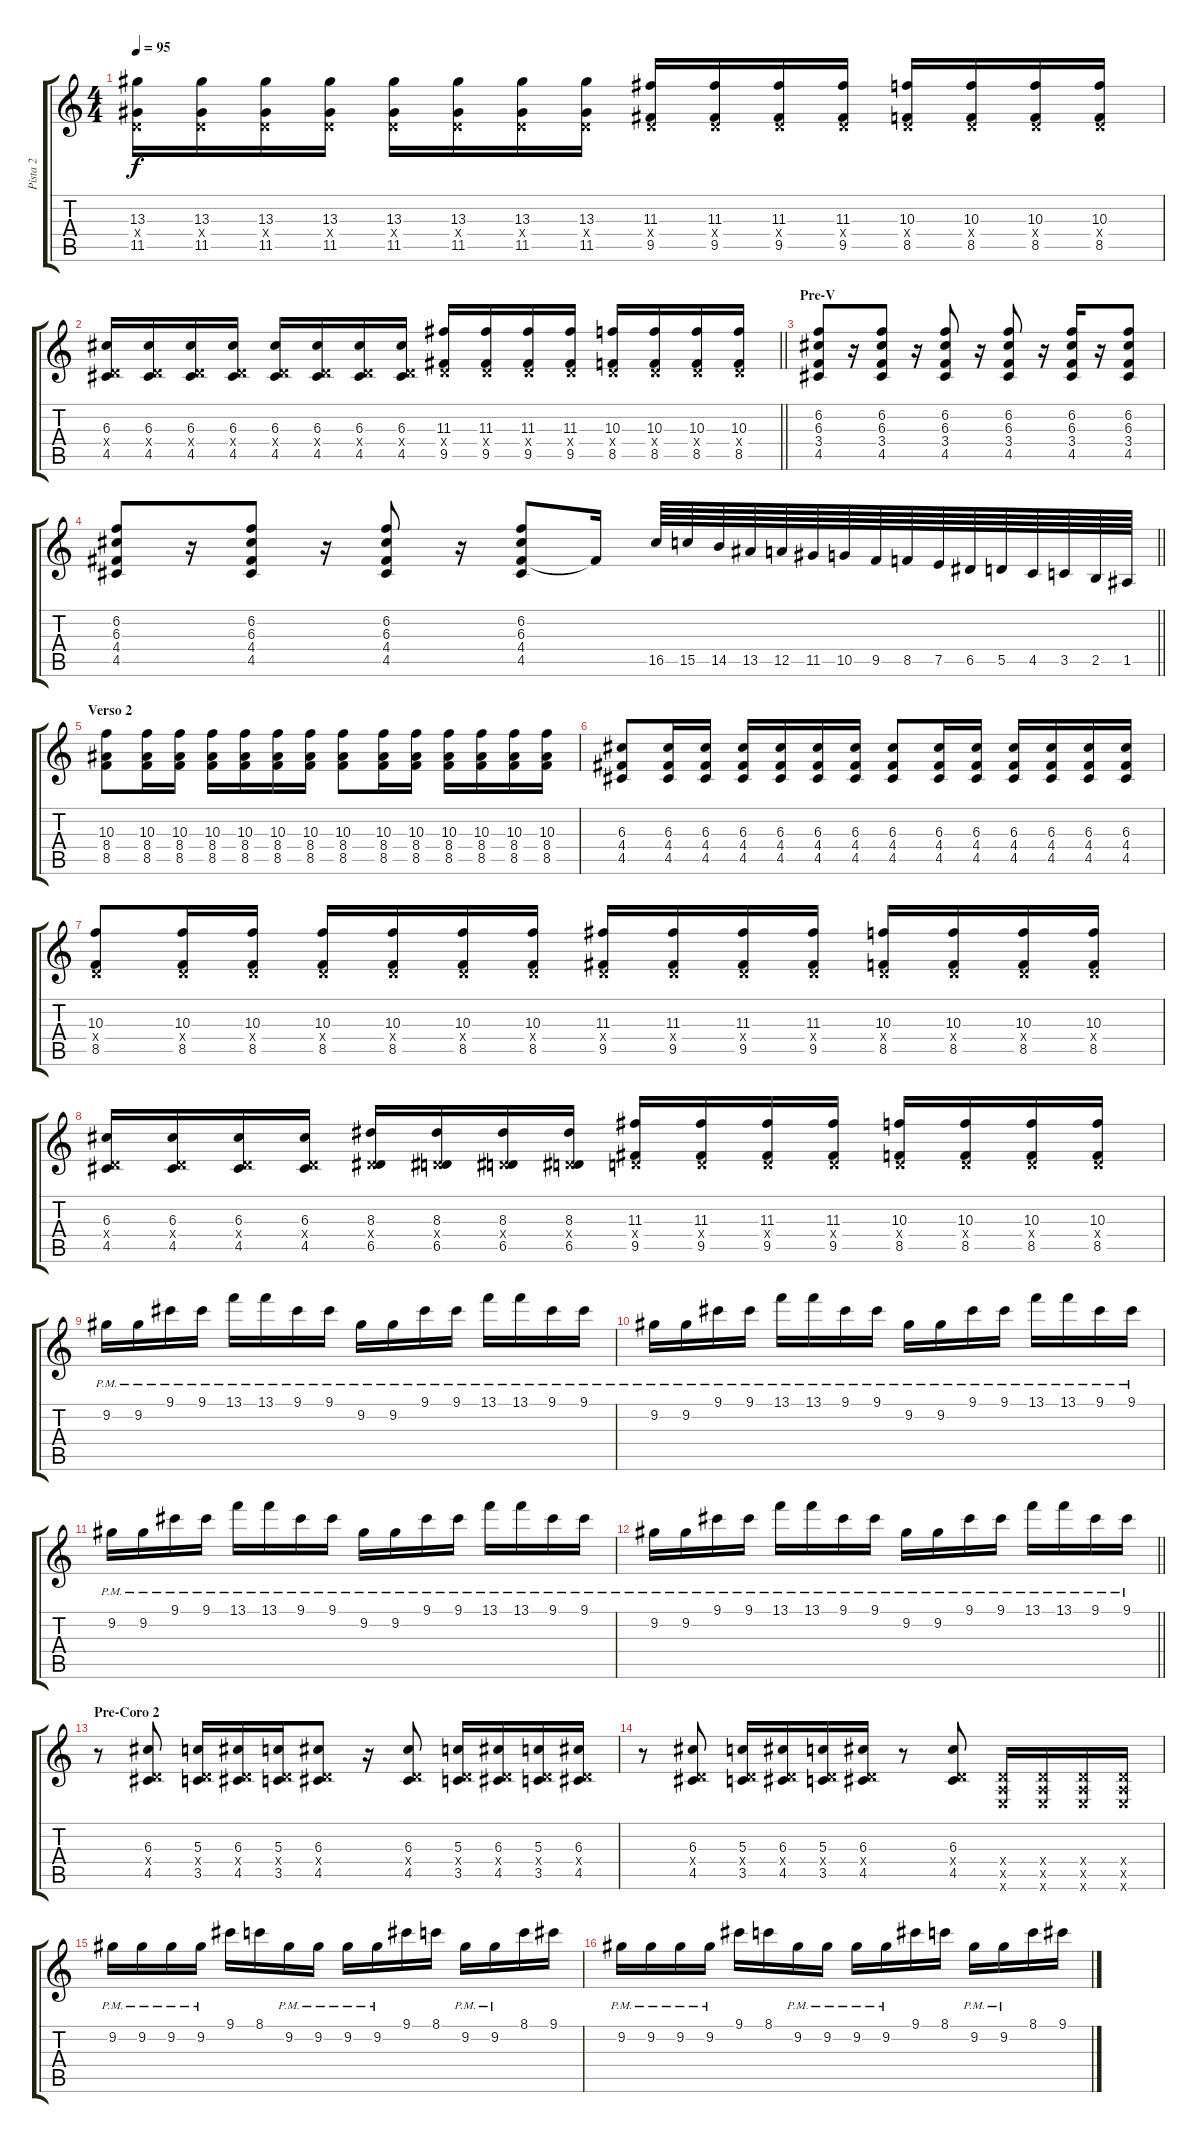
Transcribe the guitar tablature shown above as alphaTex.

\track ("Pista 2" "Pista 2") {instrument distortionguitar}
\staff {score tabs}
\tuning (E4 B3 G3 D3 A2 E2) {hide}
\ts (4 4)
\tempo 95
\clef g2
\ks c
(13.3 0.4{x} 11.5).16{dy f} (13.3 0.4{x} 11.5).16 (13.3 0.4{x} 11.5).16 (13.3 0.4{x} 11.5).16 (13.3 0.4{x} 11.5).16 (13.3 0.4{x} 11.5).16 (13.3 0.4{x} 11.5).16 (13.3 0.4{x} 11.5).16 (11.3 0.4{x} 9.5).16 (11.3 0.4{x} 9.5).16 (11.3 0.4{x} 9.5).16 (11.3 0.4{x} 9.5).16 (10.3 0.4{x} 8.5).16 (10.3 0.4{x} 8.5).16 (10.3 0.4{x} 8.5).16 (10.3 0.4{x} 8.5).16 |
\barLineRight lightlight
(6.3 0.4{x} 4.5).16 (6.3 0.4{x} 4.5).16 (6.3 0.4{x} 4.5).16 (6.3 0.4{x} 4.5).16 (6.3 0.4{x} 4.5).16 (6.3 0.4{x} 4.5).16 (6.3 0.4{x} 4.5).16 (6.3 0.4{x} 4.5).16 (11.3 0.4{x} 9.5).16 (11.3 0.4{x} 9.5).16 (11.3 0.4{x} 9.5).16 (11.3 0.4{x} 9.5).16 (10.3 0.4{x} 8.5).16 (10.3 0.4{x} 8.5).16 (10.3 0.4{x} 8.5).16 (10.3 0.4{x} 8.5).16 |
\section ("" "Pre-V")
(6.2 6.3 3.4 4.5).8 r.16 (6.2 6.3 3.4 4.5).8 r.16 (6.2 6.3 3.4 4.5).8 r.16 (6.2 6.3 3.4 4.5).8 r.16 (6.2 6.3 3.4 4.5).16 r.16 (6.2 6.3 3.4 4.5).8 |
\barLineRight lightlight
(6.2 6.3 4.4 4.5).8 r.16 (6.2 6.3 4.4 4.5).8 r.16 (6.2 6.3 4.4 4.5).8 r.16 (6.2 6.3 4.4 4.5).8 4.4{t}.16 16.5.64 15.5.64 14.5.64 13.5.64 12.5.64 11.5.64 10.5.64 9.5.64 8.5.64 7.5.64 6.5.64 5.5.64 4.5.64 3.5.64 2.5.64 1.5.64 |
\section ("" "Verso 2")
(10.3 8.4 8.5).8 (10.3 8.4 8.5).16 (10.3 8.4 8.5).16 (10.3 8.4 8.5).16 (10.3 8.4 8.5).16 (10.3 8.4 8.5).16 (10.3 8.4 8.5).16 (10.3 8.4 8.5).8 (10.3 8.4 8.5).16 (10.3 8.4 8.5).16 (10.3 8.4 8.5).16 (10.3 8.4 8.5).16 (10.3 8.4 8.5).16 (10.3 8.4 8.5).16 |
(6.3 4.4 4.5).8 (6.3 4.4 4.5).16 (6.3 4.4 4.5).16 (6.3 4.4 4.5).16 (6.3 4.4 4.5).16 (6.3 4.4 4.5).16 (6.3 4.4 4.5).16 (6.3 4.4 4.5).8 (6.3 4.4 4.5).16 (6.3 4.4 4.5).16 (6.3 4.4 4.5).16 (6.3 4.4 4.5).16 (6.3 4.4 4.5).16 (6.3 4.4 4.5).16 |
(10.3 0.4{x} 8.5).8 (10.3 0.4{x} 8.5).16 (10.3 0.4{x} 8.5).16 (10.3 0.4{x} 8.5).16 (10.3 0.4{x} 8.5).16 (10.3 0.4{x} 8.5).16 (10.3 0.4{x} 8.5).16 (11.3 0.4{x} 9.5).16 (11.3 0.4{x} 9.5).16 (11.3 0.4{x} 9.5).16 (11.3 0.4{x} 9.5).16 (10.3 0.4{x} 8.5).16 (10.3 0.4{x} 8.5).16 (10.3 0.4{x} 8.5).16 (10.3 0.4{x} 8.5).16 |
(6.3 0.4{x} 4.5).16 (6.3 0.4{x} 4.5).16 (6.3 0.4{x} 4.5).16 (6.3 0.4{x} 4.5).16 (8.3 0.4{x} 6.5).16 (8.3 0.4{x} 6.5).16 (8.3 0.4{x} 6.5).16 (8.3 0.4{x} 6.5).16 (11.3 0.4{x} 9.5).16 (11.3 0.4{x} 9.5).16 (11.3 0.4{x} 9.5).16 (11.3 0.4{x} 9.5).16 (10.3 0.4{x} 8.5).16 (10.3 0.4{x} 8.5).16 (10.3 0.4{x} 8.5).16 (10.3 0.4{x} 8.5).16 |
9.2{pm}.16 9.2{pm}.16 9.1{pm}.16 9.1{pm}.16 13.1{pm}.16 13.1{pm}.16 9.1{pm}.16 9.1{pm}.16 9.2{pm}.16 9.2{pm}.16 9.1{pm}.16 9.1{pm}.16 13.1{pm}.16 13.1{pm}.16 9.1{pm}.16 9.1{pm}.16 |
9.2{pm}.16 9.2{pm}.16 9.1{pm}.16 9.1{pm}.16 13.1{pm}.16 13.1{pm}.16 9.1{pm}.16 9.1{pm}.16 9.2{pm}.16 9.2{pm}.16 9.1{pm}.16 9.1{pm}.16 13.1{pm}.16 13.1{pm}.16 9.1{pm}.16 9.1{pm}.16 |
9.2{pm}.16 9.2{pm}.16 9.1{pm}.16 9.1{pm}.16 13.1{pm}.16 13.1{pm}.16 9.1{pm}.16 9.1{pm}.16 9.2{pm}.16 9.2{pm}.16 9.1{pm}.16 9.1{pm}.16 13.1{pm}.16 13.1{pm}.16 9.1{pm}.16 9.1{pm}.16 |
\barLineRight lightlight
9.2{pm}.16 9.2{pm}.16 9.1{pm}.16 9.1{pm}.16 13.1{pm}.16 13.1{pm}.16 9.1{pm}.16 9.1{pm}.16 9.2{pm}.16 9.2{pm}.16 9.1{pm}.16 9.1{pm}.16 13.1{pm}.16 13.1{pm}.16 9.1{pm}.16 9.1{pm}.16 |
\section ("" "Pre-Coro 2")
r.8 (6.3 0.4{x} 4.5).8 (5.3 0.4{x} 3.5).16 (6.3 0.4{x} 4.5).16 (5.3 0.4{x} 3.5).16 (6.3 0.4{x} 4.5).8 r.16 (6.3 0.4{x} 4.5).8 (5.3 0.4{x} 3.5).16 (6.3 0.4{x} 4.5).16 (5.3 0.4{x} 3.5).16 (6.3 0.4{x} 4.5).16 |
r.8 (6.3 0.4{x} 4.5).8 (5.3 0.4{x} 3.5).16 (6.3 0.4{x} 4.5).16 (5.3 0.4{x} 3.5).16 (6.3 0.4{x} 4.5).16 r.8 (6.3 0.4{x} 4.5).8 (0.4{x} 0.5{x} 0.6{x}).16 (0.4{x} 0.5{x} 0.6{x}).16 (0.4{x} 0.5{x} 0.6{x}).16 (0.4{x} 0.5{x} 0.6{x}).16 |
9.2{pm}.16 9.2{pm}.16 9.2{pm}.16 9.2{pm}.16 9.1.16 8.1.16 9.2{pm}.16 9.2{pm}.16 9.2{pm}.16 9.2{pm}.16 9.1.16 8.1.16 9.2{pm}.16 9.2{pm}.16 8.1.16 9.1.16 |
9.2{pm}.16 9.2{pm}.16 9.2{pm}.16 9.2{pm}.16 9.1.16 8.1.16 9.2{pm}.16 9.2{pm}.16 9.2{pm}.16 9.2{pm}.16 9.1.16 8.1.16 9.2{pm}.16 9.2{pm}.16 8.1.16 9.1.16
